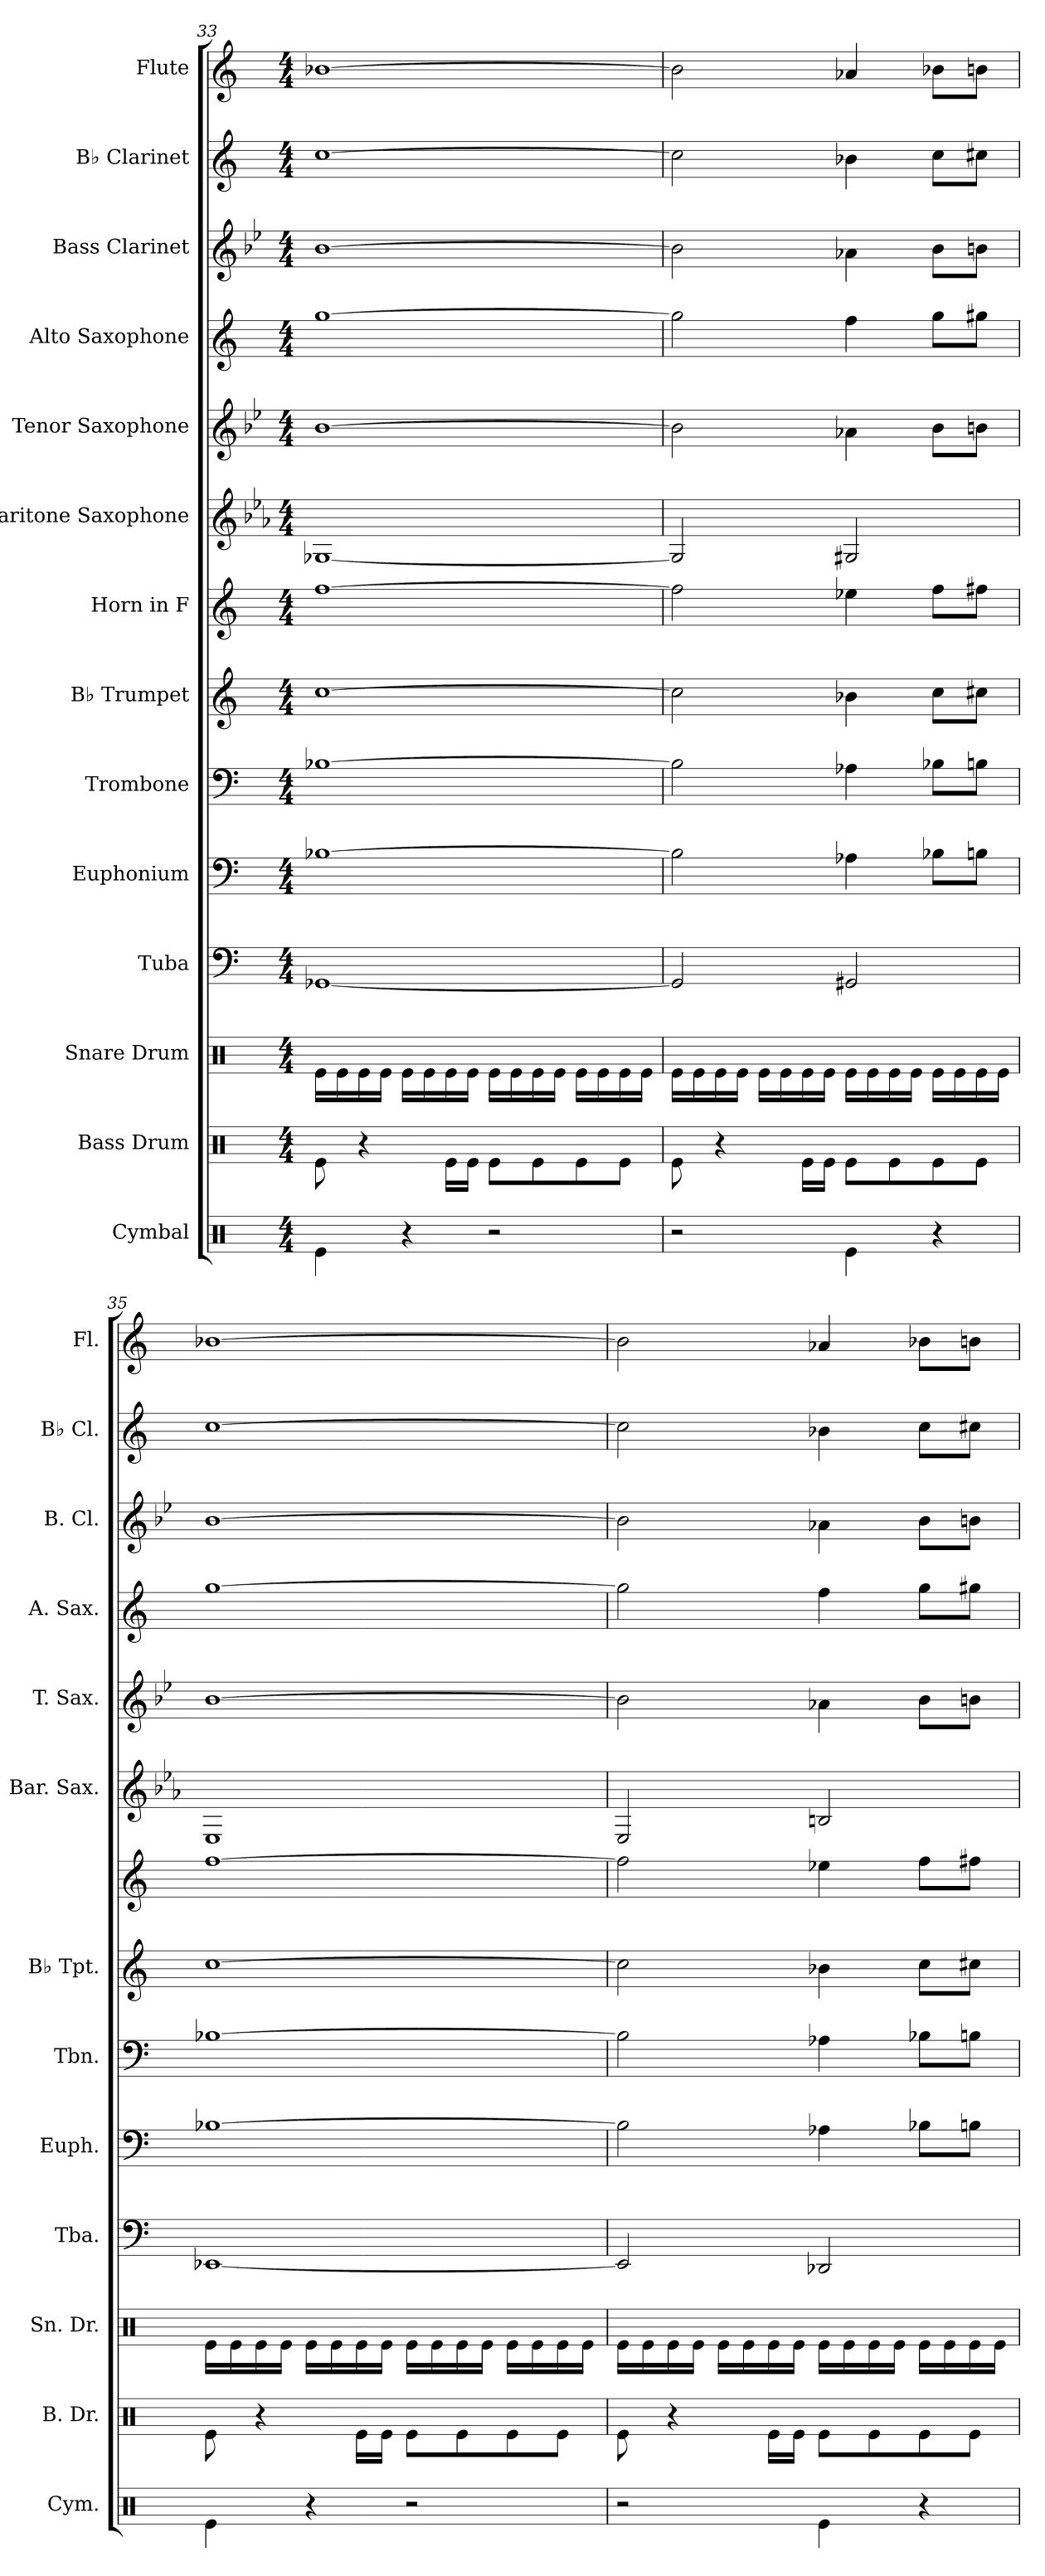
**kern	**kern	**kern	**kern	**kern	**kern	**kern	**kern	**kern	**kern	**kern	**kern	**kern	**kern
*part14	*part13	*part12	*part11	*part10	*part9	*part8	*part7	*part6	*part5	*part4	*part3	*part2	*part1
*staff14	*staff13	*staff12	*staff11	*staff10	*staff9	*staff8	*staff7	*staff6	*staff5	*staff4	*staff3	*staff2	*staff1
*I"Cymbal	*I"Bass Drum	*I"Snare Drum	*I"Tuba	*I"Euphonium	*I"Trombone	*I"B♭ Trumpet	*I"Horn in F	*I"Baritone Saxophone	*I"Tenor Saxophone	*I"Alto Saxophone	*I"Bass Clarinet	*I"B♭ Clarinet	*I"Flute
*I'Cym.	*I'B. Dr.	*I'Sn. Dr.	*I'Tba.	*I'Euph.	*I'Tbn.	*I'B♭ Tpt.	*	*I'Bar. Sax.	*I'T. Sax.	*I'A. Sax.	*I'B. Cl.	*I'B♭ Cl.	*I'Fl.
*clefX	*clefX	*clefX	*clefF4	*clefF4	*clefF4	*clefG2	*clefG2	*clefG2	*clefG2	*clefG2	*clefG2	*clefG2	*clefG2
*	*	*	*	*	*	*ITrd1c2	*ITrd4c7	*ITrd12c21	*ITrd8c14	*ITrd5c9	*ITrd8c14	*ITrd1c2	*
*k[]	*k[]	*k[]	*k[]	*k[]	*k[]	*k[b-e-]	*k[b-]	*k[b-e-a-]	*k[b-e-]	*k[b-e-a-]	*k[b-e-]	*k[b-e-]	*k[]
*M4/4	*M4/4	*M4/4	*M4/4	*M4/4	*M4/4	*M4/4	*M4/4	*M4/4	*M4/4	*M4/4	*M4/4	*M4/4	*M4/4
=33	=33	=33	=33	=33	=33	=33	=33	=33	=33	=33	=33	=33	=33
4Re\	8Re\	16Re\LL	[1GG-X	[1B-X	[1B-X	[1b-	[1b-	[1GG-X	[1B-	[1b-	[1B-	[1b-	[1b-X
.	.	16Re\	.	.	.	.	.	.	.	.	.	.	.
.	4r	16Re\	.	.	.	.	.	.	.	.	.	.	.
.	.	16Re\JJ	.	.	.	.	.	.	.	.	.	.	.
4r	.	16Re\LL	.	.	.	.	.	.	.	.	.	.	.
.	.	16Re\	.	.	.	.	.	.	.	.	.	.	.
.	16Re\LL	16Re\	.	.	.	.	.	.	.	.	.	.	.
.	16Re\JJ	16Re\JJ	.	.	.	.	.	.	.	.	.	.	.
2r	8Re\L	16Re\LL	.	.	.	.	.	.	.	.	.	.	.
.	.	16Re\	.	.	.	.	.	.	.	.	.	.	.
.	8Re\	16Re\	.	.	.	.	.	.	.	.	.	.	.
.	.	16Re\JJ	.	.	.	.	.	.	.	.	.	.	.
.	8Re\	16Re\LL	.	.	.	.	.	.	.	.	.	.	.
.	.	16Re\	.	.	.	.	.	.	.	.	.	.	.
.	8Re\J	16Re\	.	.	.	.	.	.	.	.	.	.	.
.	.	16Re\JJ	.	.	.	.	.	.	.	.	.	.	.
=34	=34	=34	=34	=34	=34	=34	=34	=34	=34	=34	=34	=34	=34
2r	8Re\	16Re\LL	2GG-/]	2B-\]	2B-\]	2b-\]	2b-\]	2GG-/]	2B-\]	2b-\]	2B-\]	2b-\]	2b-\]
.	.	16Re\	.	.	.	.	.	.	.	.	.	.	.
.	4r	16Re\	.	.	.	.	.	.	.	.	.	.	.
.	.	16Re\JJ	.	.	.	.	.	.	.	.	.	.	.
.	.	16Re\LL	.	.	.	.	.	.	.	.	.	.	.
.	.	16Re\	.	.	.	.	.	.	.	.	.	.	.
.	16Re\LL	16Re\	.	.	.	.	.	.	.	.	.	.	.
.	16Re\JJ	16Re\JJ	.	.	.	.	.	.	.	.	.	.	.
4Re\	8Re\L	16Re\LL	2GG#X/	4A-X\	4A-X\	4a-X\	4a-X\	2GG#X/	4A-X\	4a-\	4A-X\	4a-X\	4a-X/
.	.	16Re\	.	.	.	.	.	.	.	.	.	.	.
.	8Re\	16Re\	.	.	.	.	.	.	.	.	.	.	.
.	.	16Re\JJ	.	.	.	.	.	.	.	.	.	.	.
4r	8Re\	16Re\LL	.	8B-X\L	8B-X\L	8b-\L	8b-\L	.	8B-\L	8b-\L	8B-\L	8b-\L	8b-X\L
.	.	16Re\	.	.	.	.	.	.	.	.	.	.	.
.	8Re\J	16Re\	.	8Bn\J	8Bn\J	8bn\J	8bn\J	.	8Bn\J	8bn\J	8Bn\J	8bn\J	8bn\J
.	.	16Re\JJ	.	.	.	.	.	.	.	.	.	.	.
!!LO:PB:g=z
=35	=35	=35	=35	=35	=35	=35	=35	=35	=35	=35	=35	=35	=35
4Re\	8Re\	16Re\LL	[1EE-X	[1B-X	[1B-X	[1b-	[1b-	1EE-	[1B-	[1b-	[1B-	[1b-	[1b-X
.	.	16Re\	.	.	.	.	.	.	.	.	.	.	.
.	4r	16Re\	.	.	.	.	.	.	.	.	.	.	.
.	.	16Re\JJ	.	.	.	.	.	.	.	.	.	.	.
4r	.	16Re\LL	.	.	.	.	.	.	.	.	.	.	.
.	.	16Re\	.	.	.	.	.	.	.	.	.	.	.
.	16Re\LL	16Re\	.	.	.	.	.	.	.	.	.	.	.
.	16Re\JJ	16Re\JJ	.	.	.	.	.	.	.	.	.	.	.
2r	8Re\L	16Re\LL	.	.	.	.	.	.	.	.	.	.	.
.	.	16Re\	.	.	.	.	.	.	.	.	.	.	.
.	8Re\	16Re\	.	.	.	.	.	.	.	.	.	.	.
.	.	16Re\JJ	.	.	.	.	.	.	.	.	.	.	.
.	8Re\	16Re\LL	.	.	.	.	.	.	.	.	.	.	.
.	.	16Re\	.	.	.	.	.	.	.	.	.	.	.
.	8Re\J	16Re\	.	.	.	.	.	.	.	.	.	.	.
.	.	16Re\JJ	.	.	.	.	.	.	.	.	.	.	.
=36	=36	=36	=36	=36	=36	=36	=36	=36	=36	=36	=36	=36	=36
2r	8Re\	16Re\LL	2EE-/]	2B-\]	2B-\]	2b-\]	2b-\]	2EE-/	2B-\]	2b-\]	2B-\]	2b-\]	2b-\]
.	.	16Re\	.	.	.	.	.	.	.	.	.	.	.
.	4r	16Re\	.	.	.	.	.	.	.	.	.	.	.
.	.	16Re\JJ	.	.	.	.	.	.	.	.	.	.	.
.	.	16Re\LL	.	.	.	.	.	.	.	.	.	.	.
.	.	16Re\	.	.	.	.	.	.	.	.	.	.	.
.	16Re\LL	16Re\	.	.	.	.	.	.	.	.	.	.	.
.	16Re\JJ	16Re\JJ	.	.	.	.	.	.	.	.	.	.	.
4Re\	8Re\L	16Re\LL	2DD-X/	4A-X\	4A-X\	4a-X\	4a-X\	2BBn/	4A-X\	4a-\	4A-X\	4a-X\	4a-X/
.	.	16Re\	.	.	.	.	.	.	.	.	.	.	.
.	8Re\	16Re\	.	.	.	.	.	.	.	.	.	.	.
.	.	16Re\JJ	.	.	.	.	.	.	.	.	.	.	.
4r	8Re\	16Re\LL	.	8B-X\L	8B-X\L	8b-\L	8b-\L	.	8B-\L	8b-\L	8B-\L	8b-\L	8b-X\L
.	.	16Re\	.	.	.	.	.	.	.	.	.	.	.
.	8Re\J	16Re\	.	8Bn\J	8Bn\J	8bn\J	8bn\J	.	8Bn\J	8bn\J	8Bn\J	8bn\J	8bn\J
.	.	16Re\JJ	.	.	.	.	.	.	.	.	.	.	.
=	=	=	=	=	=	=	=	=	=	=	=	=	=
*-	*-	*-	*-	*-	*-	*-	*-	*-	*-	*-	*-	*-	*-
